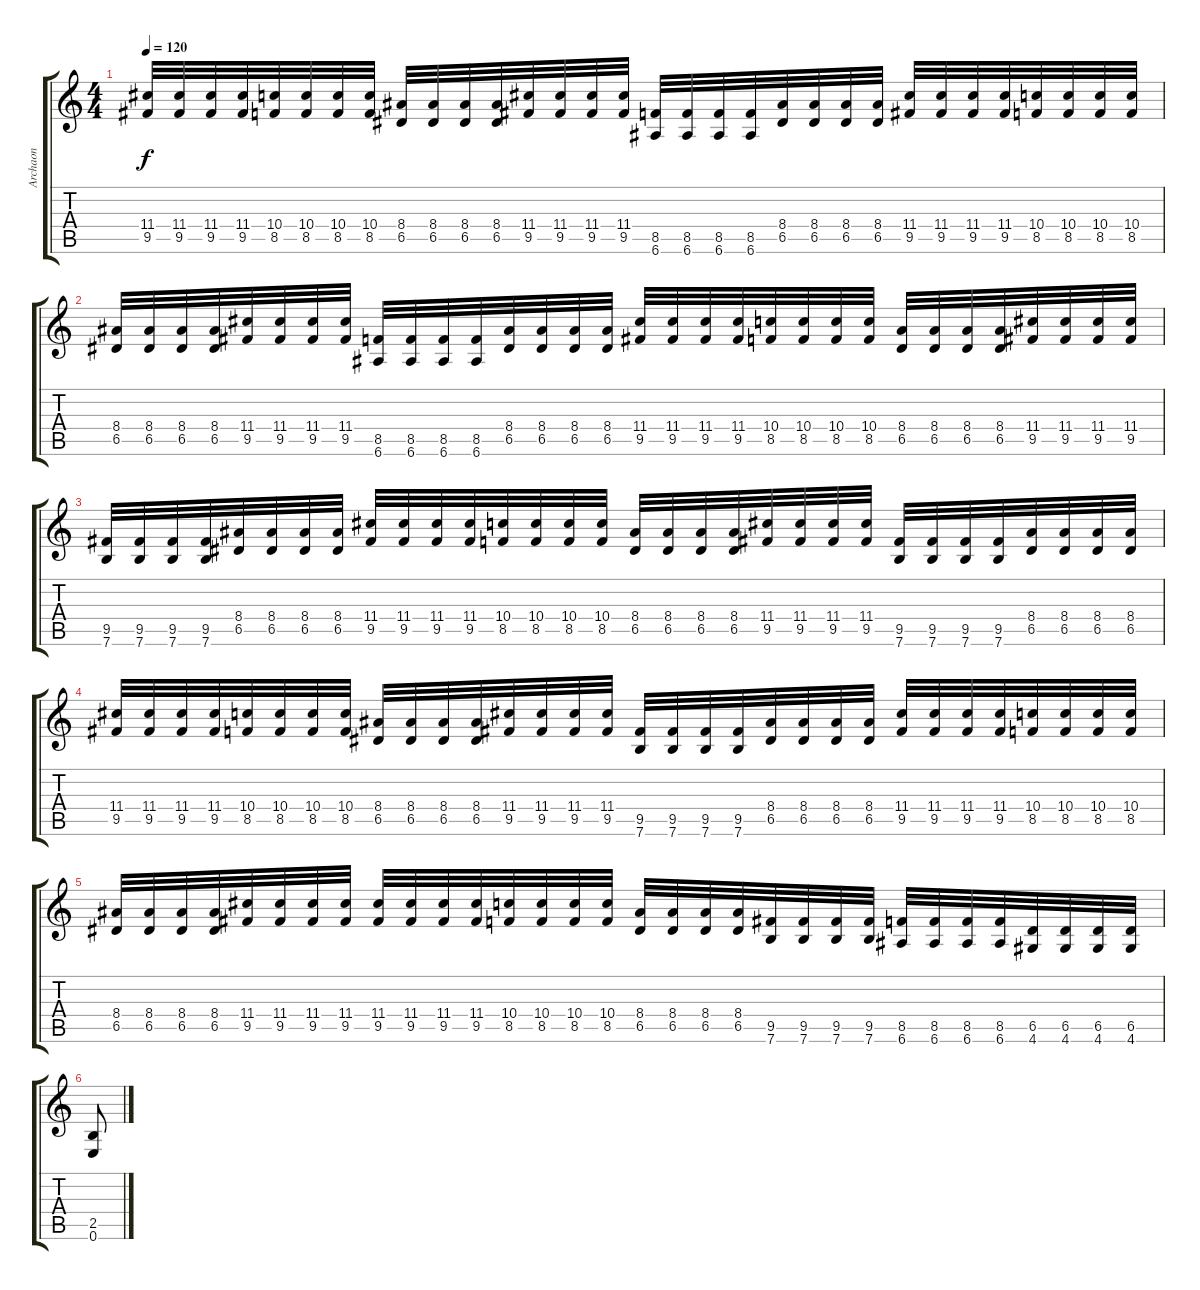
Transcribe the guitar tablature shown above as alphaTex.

\track ("Archaon" "Archaon") {instrument distortionguitar}
\staff {score tabs}
\tuning (E4 B3 G3 D3 A2 E2) {hide}
\ts (4 4)
\tempo 120
\clef g2
\ks c
(11.4 9.5).32{dy f} (11.4 9.5).32 (11.4 9.5).32 (11.4 9.5).32 (10.4 8.5).32 (10.4 8.5).32 (10.4 8.5).32 (10.4 8.5).32 (8.4 6.5).32 (8.4 6.5).32 (8.4 6.5).32 (8.4 6.5).32 (11.4 9.5).32 (11.4 9.5).32 (11.4 9.5).32 (11.4 9.5).32 (8.5 6.6).32 (8.5 6.6).32 (8.5 6.6).32 (8.5 6.6).32 (8.4 6.5).32 (8.4 6.5).32 (8.4 6.5).32 (8.4 6.5).32 (11.4 9.5).32 (11.4 9.5).32 (11.4 9.5).32 (11.4 9.5).32 (10.4 8.5).32 (10.4 8.5).32 (10.4 8.5).32 (10.4 8.5).32 |
(8.4 6.5).32 (8.4 6.5).32 (8.4 6.5).32 (8.4 6.5).32 (11.4 9.5).32 (11.4 9.5).32 (11.4 9.5).32 (11.4 9.5).32 (8.5 6.6).32 (8.5 6.6).32 (8.5 6.6).32 (8.5 6.6).32 (8.4 6.5).32 (8.4 6.5).32 (8.4 6.5).32 (8.4 6.5).32 (11.4 9.5).32 (11.4 9.5).32 (11.4 9.5).32 (11.4 9.5).32 (10.4 8.5).32 (10.4 8.5).32 (10.4 8.5).32 (10.4 8.5).32 (8.4 6.5).32 (8.4 6.5).32 (8.4 6.5).32 (8.4 6.5).32 (11.4 9.5).32 (11.4 9.5).32 (11.4 9.5).32 (11.4 9.5).32 |
(9.5 7.6).32 (9.5 7.6).32 (9.5 7.6).32 (9.5 7.6).32 (8.4 6.5).32 (8.4 6.5).32 (8.4 6.5).32 (8.4 6.5).32 (11.4 9.5).32 (11.4 9.5).32 (11.4 9.5).32 (11.4 9.5).32 (10.4 8.5).32 (10.4 8.5).32 (10.4 8.5).32 (10.4 8.5).32 (8.4 6.5).32 (8.4 6.5).32 (8.4 6.5).32 (8.4 6.5).32 (11.4 9.5).32 (11.4 9.5).32 (11.4 9.5).32 (11.4 9.5).32 (9.5 7.6).32 (9.5 7.6).32 (9.5 7.6).32 (9.5 7.6).32 (8.4 6.5).32 (8.4 6.5).32 (8.4 6.5).32 (8.4 6.5).32 |
(11.4 9.5).32 (11.4 9.5).32 (11.4 9.5).32 (11.4 9.5).32 (10.4 8.5).32 (10.4 8.5).32 (10.4 8.5).32 (10.4 8.5).32 (8.4 6.5).32 (8.4 6.5).32 (8.4 6.5).32 (8.4 6.5).32 (11.4 9.5).32 (11.4 9.5).32 (11.4 9.5).32 (11.4 9.5).32 (9.5 7.6).32 (9.5 7.6).32 (9.5 7.6).32 (9.5 7.6).32 (8.4 6.5).32 (8.4 6.5).32 (8.4 6.5).32 (8.4 6.5).32 (11.4 9.5).32 (11.4 9.5).32 (11.4 9.5).32 (11.4 9.5).32 (10.4 8.5).32 (10.4 8.5).32 (10.4 8.5).32 (10.4 8.5).32 |
(8.4 6.5).32 (8.4 6.5).32 (8.4 6.5).32 (8.4 6.5).32 (11.4 9.5).32 (11.4 9.5).32 (11.4 9.5).32 (11.4 9.5).32 (11.4 9.5).32 (11.4 9.5).32 (11.4 9.5).32 (11.4 9.5).32 (10.4 8.5).32 (10.4 8.5).32 (10.4 8.5).32 (10.4 8.5).32 (8.4 6.5).32 (8.4 6.5).32 (8.4 6.5).32 (8.4 6.5).32 (9.5 7.6).32 (9.5 7.6).32 (9.5 7.6).32 (9.5 7.6).32 (8.5 6.6).32 (8.5 6.6).32 (8.5 6.6).32 (8.5 6.6).32 (6.5 4.6).32 (6.5 4.6).32 (6.5 4.6).32 (6.5 4.6).32 |
(2.5 0.6).8
